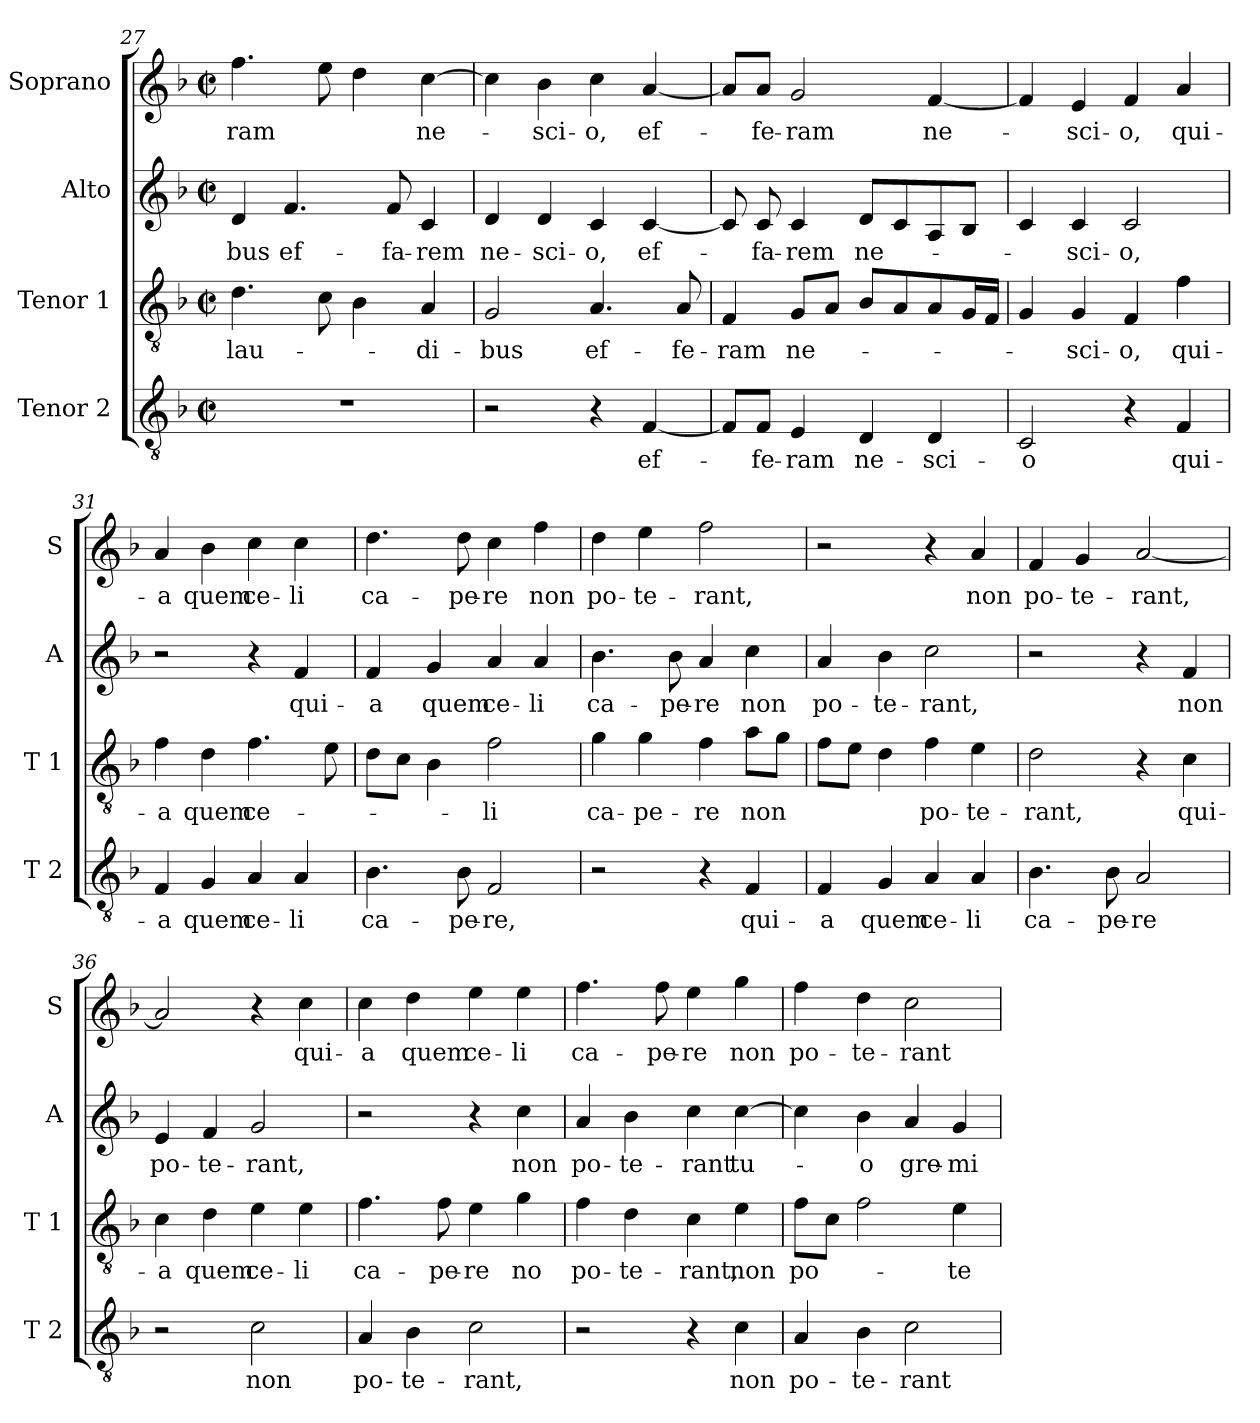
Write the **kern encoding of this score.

**kern	**text	**kern	**text	**kern	**text	**kern	**text
*part4	*part4	*part3	*part3	*part2	*part2	*part1	*part1
*staff4	*staff4	*staff3	*staff3	*staff2	*staff2	*staff1	*staff1
*I"Tenor 2	*	*I"Tenor 1	*	*I"Alto	*	*I"Soprano	*
*I'T 2	*	*I'T 1	*	*I'A	*	*I'S	*
*clefGv2	*	*clefGv2	*	*clefG2	*	*clefG2	*
*k[b-]	*	*k[b-]	*	*k[b-]	*	*k[b-]	*
*F:	*	*F:	*	*F:	*	*F:	*
*M2/2	*	*M2/2	*	*M2/2	*	*M2/2	*
*met(c|)	*	*met(c|)	*	*met(c|)	*	*met(c|)	*
=27	=27	=27	=27	=27	=27	=27	=27
!	!	!	!LO:LY:b	!	!LO:LY:b	!	!LO:LY:b
1r	.	4.d\	lau-	4d/	-bus	4.ff\	-ram
!	!	!	!	!	!LO:LY:b	!	!
.	.	.	.	4.f/	ef-	.	.
.	.	8c\	.	.	.	8ee\	.
.	.	4B-\	.	.	.	4dd\	.
!	!	!	!	!	!LO:LY:b	!	!
.	.	.	.	8f/	-fa-	.	.
!	!	!	!LO:LY:b	!	!LO:LY:b	!	!LO:LY:b
.	.	4A/	-di-	4c/	-rem	[4cc\	ne-
=28	=28	=28	=28	=28	=28	=28	=28
!	!	!	!LO:LY:b	!	!LO:LY:b	!	!
2r	.	2G/	-bus	4d/	ne-	4cc\]	.
!	!	!	!	!	!LO:LY:b	!	!LO:LY:b
.	.	.	.	4d/	-sci-	4b-\	-sci-
!	!	!	!LO:LY:b	!	!LO:LY:b	!	!LO:LY:b
4r	.	4.A/	ef-	4c/	-o,	4cc\	-o,
!	!LO:LY:b	!	!	!	!LO:LY:b	!	!LO:LY:b
[4F/	ef-	.	.	[4c/	ef-	[4a/	ef-
!	!	!	!LO:LY:b	!	!	!	!
.	.	8A/	-fe-	.	.	.	.
!!LO:LB:g=z
=29	=29	=29	=29	=29	=29	=29	=29
!	!	!	!LO:LY:b	!	!	!	!
8F/L]	.	4F/	-ram	8c/]	.	8a/L]	.
!	!LO:LY:b	!	!	!	!LO:LY:b	!	!LO:LY:b
8F/J	-fe-	.	.	8c/	-fa-	8a/J	-fe-
!	!LO:LY:b	!	!LO:LY:b	!	!LO:LY:b	!	!LO:LY:b
4E/	-ram	8G/L	ne-	4c/	-rem	2g/	-ram
.	.	8A/J	.	.	.	.	.
!	!LO:LY:b	!	!	!	!LO:LY:b	!	!
4D/	ne-	8B-/L	.	8d/L	ne-	.	.
.	.	8A/	.	8c/	.	.	.
!	!LO:LY:b	!	!	!	!	!	!LO:LY:b
4D/	-sci-	8A/	.	8A/	.	[4f/	ne-
.	.	16G/L	.	8B-/J	.	.	.
.	.	16F/JJ	.	.	.	.	.
=30	=30	=30	=30	=30	=30	=30	=30
!	!LO:LY:b	!	!	!	!	!	!
2C/	-o	4G/	.	4c/	.	4f/]	.
!	!	!	!LO:LY:b	!	!LO:LY:b	!	!LO:LY:b
.	.	4G/	-sci-	4c/	-sci-	4e/	-sci-
!	!	!	!LO:LY:b	!	!LO:LY:b	!	!LO:LY:b
4r	.	4F/	-o,	2c/	-o,	4f/	-o,
!	!LO:LY:b	!	!LO:LY:b	!	!	!	!LO:LY:b
4F/	qui-	4f\	qui-	.	.	4a/	qui-
=31	=31	=31	=31	=31	=31	=31	=31
!	!LO:LY:b	!	!LO:LY:b	!	!	!	!LO:LY:b
4F/	-a	4f\	-a	2r	.	4a/	-a
!	!LO:LY:b	!	!LO:LY:b	!	!	!	!LO:LY:b
4G/	quem	4d\	quem	.	.	4b-\	quem
!	!LO:LY:b	!	!LO:LY:b	!	!	!	!LO:LY:b
4A/	ce-	4.f\	ce-	4r	.	4cc\	ce-
!	!LO:LY:b	!	!	!	!LO:LY:b	!	!LO:LY:b
4A/	-li	.	.	4f/	qui-	4cc\	-li
.	.	8e\	.	.	.	.	.
=32	=32	=32	=32	=32	=32	=32	=32
!	!LO:LY:b	!	!	!	!LO:LY:b	!	!LO:LY:b
4.B-\	ca-	8d\L	.	4f/	-a	4.dd\	ca-
.	.	8c\J	.	.	.	.	.
!	!	!	!	!	!LO:LY:b	!	!
.	.	4B-\	.	4g/	quem	.	.
!	!LO:LY:b	!	!	!	!	!	!LO:LY:b
8B-\	-pe-	.	.	.	.	8dd\	-pe-
!	!LO:LY:b	!	!LO:LY:b	!	!LO:LY:b	!	!LO:LY:b
2F/	-re,	2f\	-li	4a/	ce-	4cc\	-re
!	!	!	!	!	!LO:LY:b	!	!LO:LY:b
.	.	.	.	4a/	-li	4ff\	non
=33	=33	=33	=33	=33	=33	=33	=33
!	!	!	!LO:LY:b	!	!LO:LY:b	!	!LO:LY:b
2r	.	4g\	ca-	4.b-\	ca-	4dd\	po-
!	!	!	!LO:LY:b	!	!	!	!LO:LY:b
.	.	4g\	-pe-	.	.	4ee\	-te-
!	!	!	!	!	!LO:LY:b	!	!
.	.	.	.	8b-\	-pe-	.	.
!	!	!	!LO:LY:b	!	!LO:LY:b	!	!LO:LY:b
4r	.	4f\	-re	4a/	-re	2ff\	-rant,
!	!LO:LY:b	!	!LO:LY:b	!	!LO:LY:b	!	!
4F/	qui-	8a\L	non	4cc\	non	.	.
.	.	8g\J	.	.	.	.	.
=34	=34	=34	=34	=34	=34	=34	=34
!	!LO:LY:b	!	!	!	!LO:LY:b	!	!
4F/	-a	8f\L	.	4a/	po-	2r	.
.	.	8e\J	.	.	.	.	.
!	!LO:LY:b	!	!	!	!LO:LY:b	!	!
4G/	quem	4d\	.	4b-\	-te-	.	.
!	!LO:LY:b	!	!LO:LY:b	!	!LO:LY:b	!	!
4A/	ce-	4f\	po-	2cc\	-rant,	4r	.
!	!LO:LY:b	!	!LO:LY:b	!	!	!	!LO:LY:b
4A/	-li	4e\	-te-	.	.	4a/	non
!!LO:PB:g=z
=35	=35	=35	=35	=35	=35	=35	=35
!	!LO:LY:b	!	!LO:LY:b	!	!	!	!LO:LY:b
4.B-\	ca-	2d\	-rant,	2r	.	4f/	po-
!	!	!	!	!	!	!	!LO:LY:b
.	.	.	.	.	.	4g/	-te-
!	!LO:LY:b	!	!	!	!	!	!
8B-\	-pe-	.	.	.	.	.	.
!	!LO:LY:b	!	!	!	!	!	!LO:LY:b
2A/	-re	4r	.	4r	.	[2a/	-rant,
!	!	!	!LO:LY:b	!	!LO:LY:b	!	!
.	.	4c\	qui-	4f/	non	.	.
=36	=36	=36	=36	=36	=36	=36	=36
!	!	!	!LO:LY:b	!	!LO:LY:b	!	!
2r	.	4c\	-a	4e/	po-	2a/]	.
!	!	!	!LO:LY:b	!	!LO:LY:b	!	!
.	.	4d\	quem	4f/	-te-	.	.
!	!LO:LY:b	!	!LO:LY:b	!	!LO:LY:b	!	!
2c\	non	4e\	ce-	2g/	-rant,	4r	.
!	!	!	!LO:LY:b	!	!	!	!LO:LY:b
.	.	4e\	-li	.	.	4cc\	qui-
=37	=37	=37	=37	=37	=37	=37	=37
!	!LO:LY:b	!	!LO:LY:b	!	!	!	!LO:LY:b
4A/	po-	4.f\	ca-	2r	.	4cc\	-a
!	!LO:LY:b	!	!	!	!	!	!LO:LY:b
4B-\	-te-	.	.	.	.	4dd\	quem
!	!	!	!LO:LY:b	!	!	!	!
.	.	8f\	-pe-	.	.	.	.
!	!LO:LY:b	!	!LO:LY:b	!	!	!	!LO:LY:b
2c\	-rant,	4e\	-re	4r	.	4ee\	ce-
!	!	!	!LO:LY:b	!	!LO:LY:b	!	!LO:LY:b
.	.	4g\	no	4cc\	non	4ee\	-li
=38	=38	=38	=38	=38	=38	=38	=38
!	!	!	!LO:LY:b	!	!LO:LY:b	!	!LO:LY:b
2r	.	4f\	po-	4a/	po-	4.ff\	ca-
!	!	!	!LO:LY:b	!	!LO:LY:b	!	!
.	.	4d\	-te-	4b-\	-te-	.	.
!	!	!	!	!	!	!	!LO:LY:b
.	.	.	.	.	.	8ff\	-pe-
!	!	!	!LO:LY:b	!	!LO:LY:b	!	!LO:LY:b
4r	.	4c\	-rant,	4cc\	-rant	4ee\	-re
!	!LO:LY:b	!	!LO:LY:b	!	!LO:LY:b	!	!LO:LY:b
4c\	non	4e\	non	[4cc\	tu-	4gg\	non
=39	=39	=39	=39	=39	=39	=39	=39
!	!LO:LY:b	!	!LO:LY:b	!	!	!	!LO:LY:b
4A/	po-	8f\L	po-	4cc\]	.	4ff\	po-
.	.	8c\J	.	.	.	.	.
!	!LO:LY:b	!	!	!	!LO:LY:b	!	!LO:LY:b
4B-\	-te-	2f\	.	4b-\	-o	4dd\	-te-
!	!LO:LY:b	!	!	!	!LO:LY:b	!	!LO:LY:b
2c\	-rant	.	.	4a/	gre-	2cc\	-rant
!	!	!	!LO:LY:b	!	!LO:LY:b	!	!
.	.	4e\	-te-	4g/	-mi-	.	.
=	=	=	=	=	=	=	=
*-	*-	*-	*-	*-	*-	*-	*-
